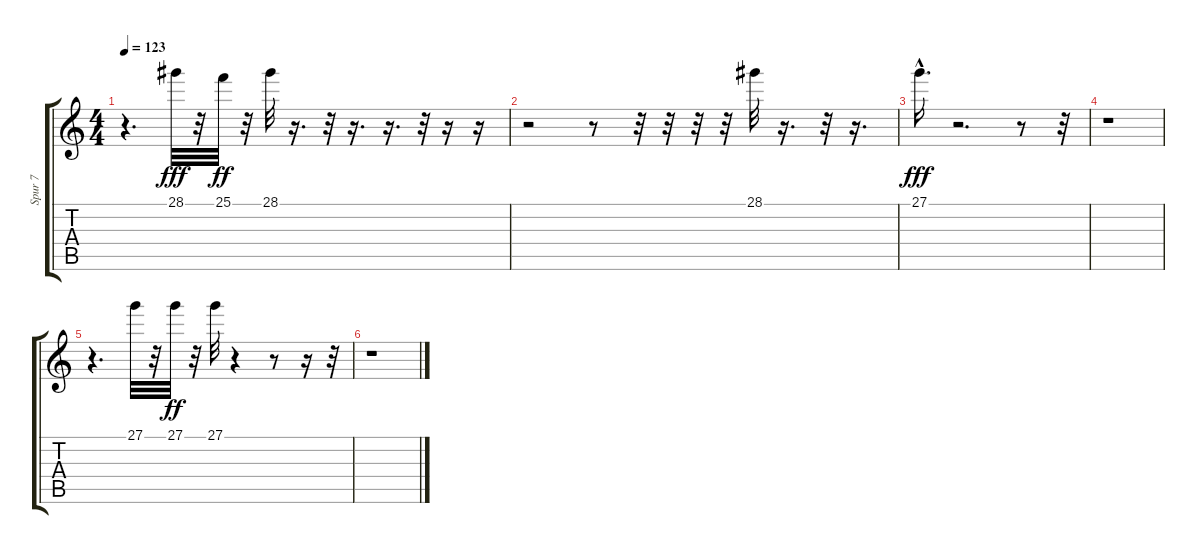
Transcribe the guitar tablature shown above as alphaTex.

\track ("Spur 7" "Spur 7") {instrument piccolo}
\staff {score tabs}
\tuning (E4 B3 G3 D3 A2 E2) {hide}
\ts (4 4)
\tempo 123
\clef g2
\ks c
r.4{d dy fff} 28.1.32 r.32 25.1.32{dy ff} r.32 28.1.32 r.16{d} r.32 r.16{d} r.16{d} r.32 r.16 r.16 |
r.2 r.8 r.32 r.32 r.32 r.32 28.1.32 r.16{d} r.32 r.16{d} |
27.1{hac}.16{d dy fff} r.2{d} r.8 r.32 |
r.1 |
r.4{d} 27.1.32 r.32 27.1.32{dy ff} r.32 27.1.32 r.4 r.8 r.16 r.32 |
r.1
